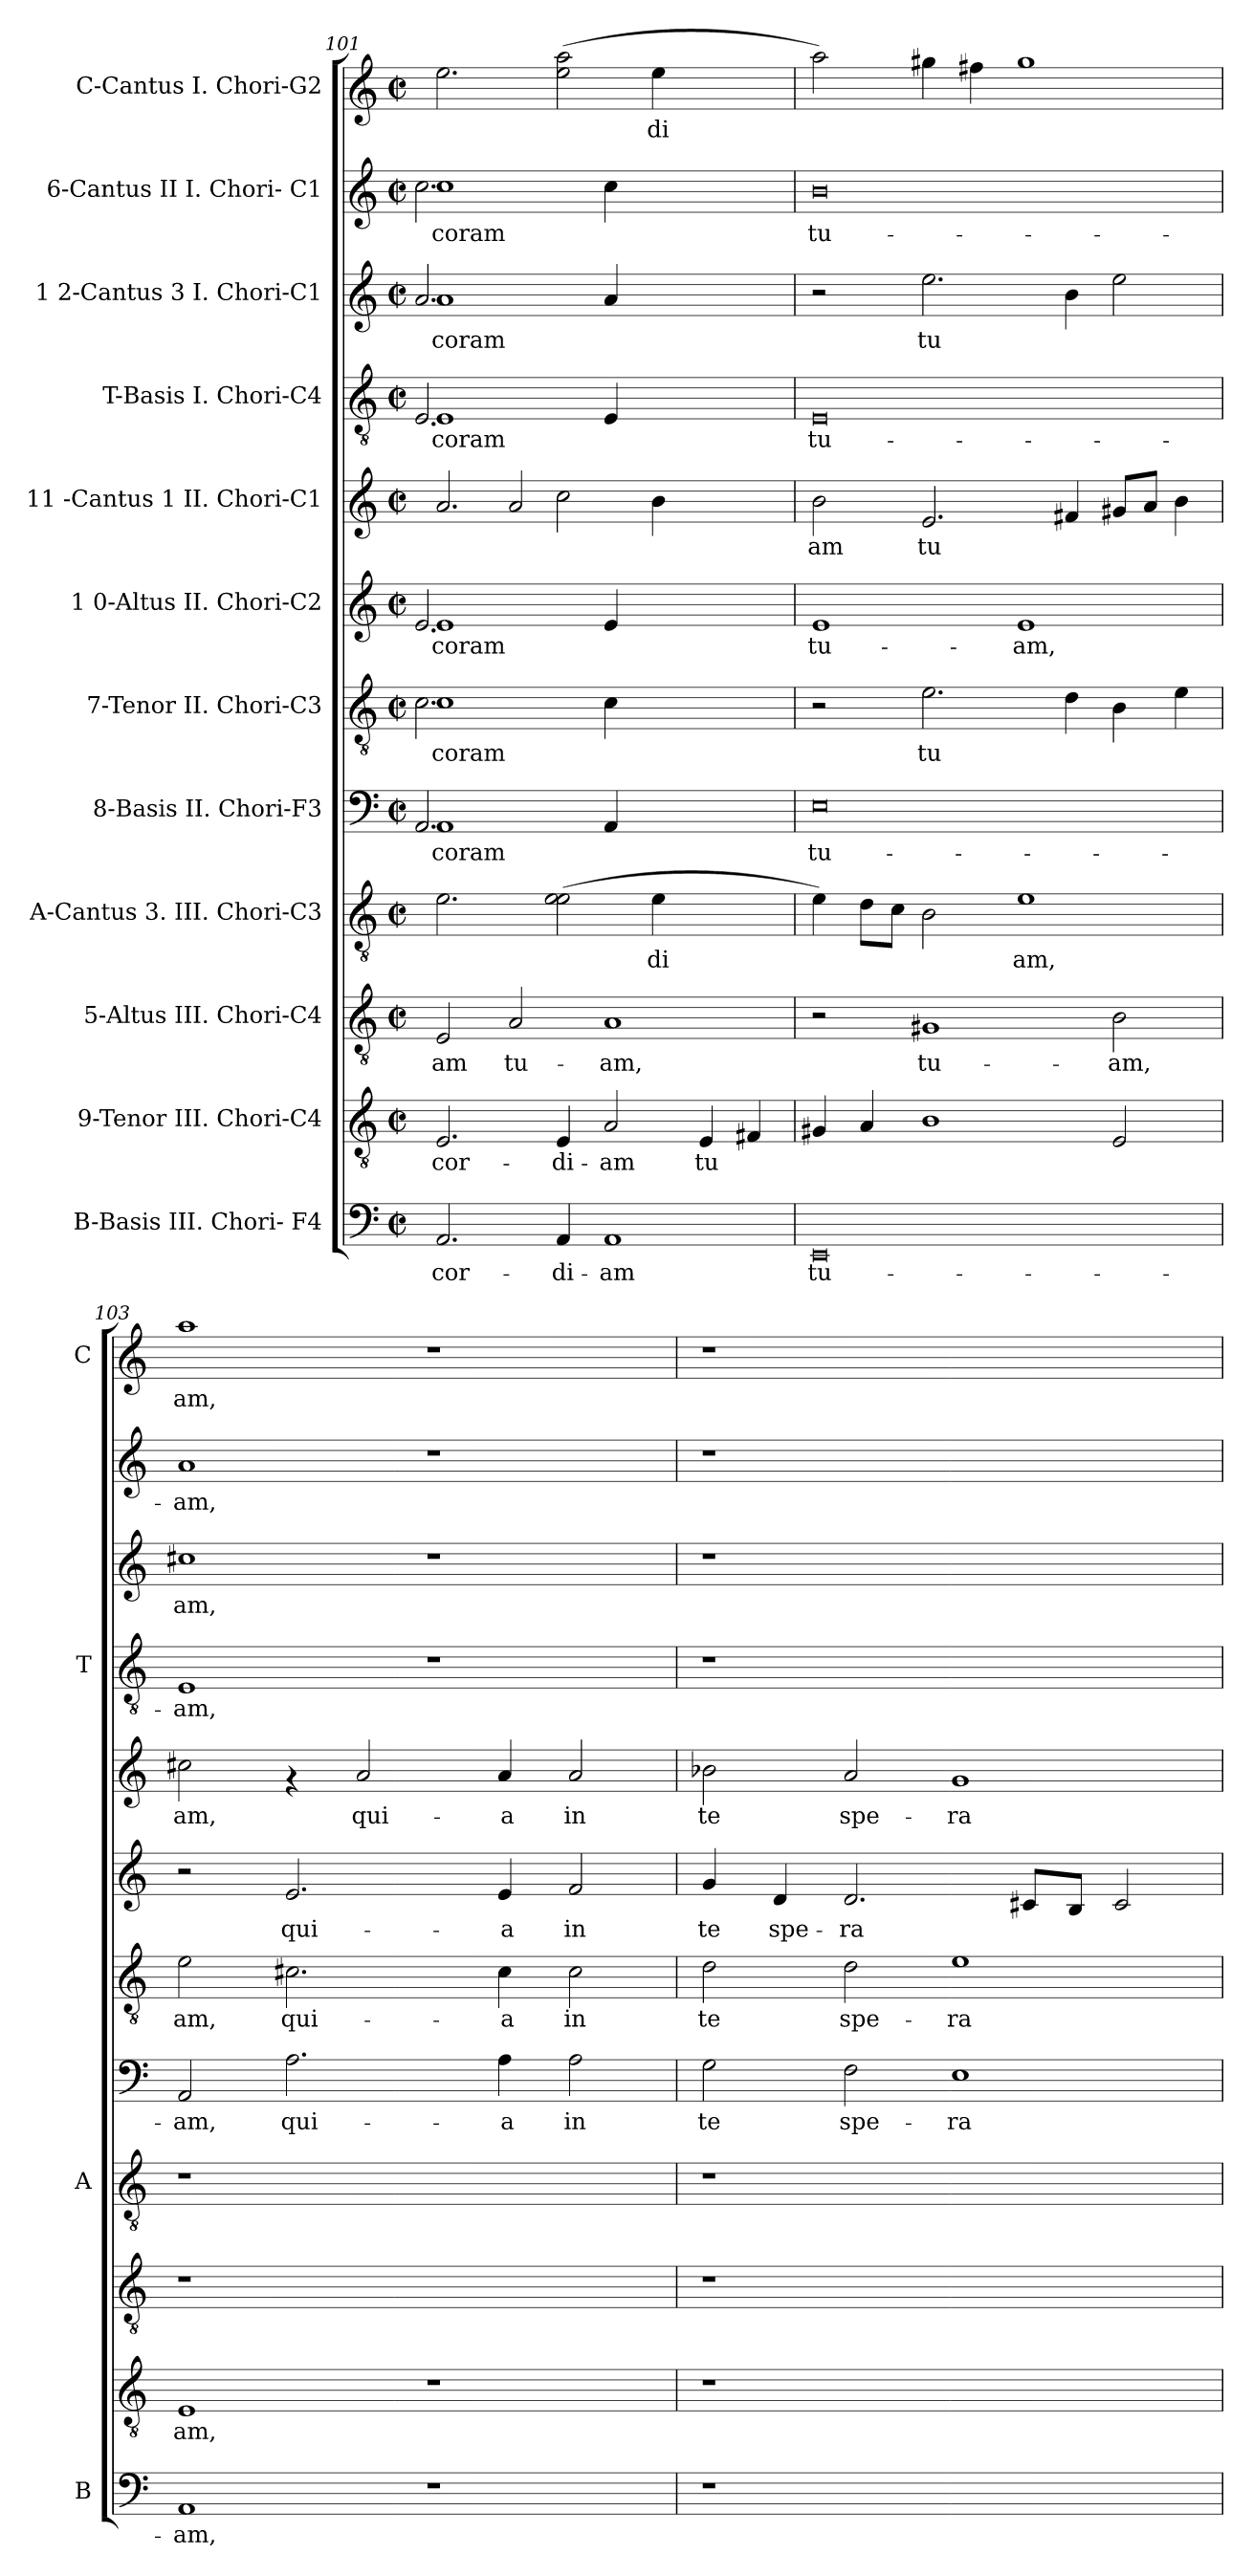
**kern	**text	**kern	**text	**kern	**text	**kern	**text	**kern	**text	**kern	**text	**kern	**text	**kern	**text	**kern	**text	**kern	**text	**kern	**text	**kern	**text
*part12	*part12	*part11	*part11	*part10	*part10	*part9	*part9	*part8	*part8	*part7	*part7	*part6	*part6	*part5	*part5	*part4	*part4	*part3	*part3	*part2	*part2	*part1	*part1
*staff12	*staff12	*staff11	*staff11	*staff10	*staff10	*staff9	*staff9	*staff8	*staff8	*staff7	*staff7	*staff6	*staff6	*staff5	*staff5	*staff4	*staff4	*staff3	*staff3	*staff2	*staff2	*staff1	*staff1
*I"B-Basis  III. Chori- F4	*	*I"9-Tenor  III. Chori-C4	*	*I"5-Altus  III. Chori-C4	*	*I"A-Cantus 3.  III. Chori-C3	*	*I"8-Basis  II. Chori-F3	*	*I"7-Tenor  II. Chori-C3	*	*I"1 0-Altus  II. Chori-C2	*	*I"11 -Cantus 1  II. Chori-C1	*	*I"T-Basis  I. Chori-C4	*	*I"1 2-Cantus 3  I. Chori-C1	*	*I"6-Cantus II  I. Chori- C1	*	*I"C-Cantus  I. Chori-G2	*
*I'B	*	*	*	*	*	*I'A	*	*	*	*	*	*	*	*	*	*I'T	*	*	*	*	*	*I'C	*
*clefF4	*	*clefGv2	*	*clefGv2	*	*clefGv2	*	*clefF4	*	*clefGv2	*	*clefG2	*	*clefG2	*	*clefGv2	*	*clefG2	*	*clefG2	*	*clefG2	*
*k[]	*	*k[]	*	*k[]	*	*k[]	*	*k[]	*	*k[]	*	*k[]	*	*k[]	*	*k[]	*	*k[]	*	*k[]	*	*k[]	*
*C:	*	*C:	*	*C:	*	*C:	*	*C:	*	*C:	*	*C:	*	*C:	*	*C:	*	*C:	*	*C:	*	*C:	*
*M2/2	*	*M2/2	*	*M2/2	*	*M2/2	*	*M2/2	*	*M2/2	*	*M2/2	*	*M2/2	*	*M2/2	*	*M2/2	*	*M2/2	*	*M2/2	*
*met(c|)	*	*met(c|)	*	*met(c|)	*	*met(c|)	*	*met(c|)	*	*met(c|)	*	*met(c|)	*	*met(c|)	*	*met(c|)	*	*met(c|)	*	*met(c|)	*	*met(c|)	*
=101	=101	=101	=101	=101	=101	=101	=101	=101	=101	=101	=101	=101	=101	=101	=101	=101	=101	=101	=101	=101	=101	=101	=101
!	!LO:LY:b:cj	!	!LO:LY:b:cj	!	!LO:LY:b:cj	!	!	!	!LO:LY:b:cj	!	!LO:LY:b:cj	!	!LO:LY:b:cj	!	!	!	!LO:LY:b:cj	!	!LO:LY:b:cj	!	!LO:LY:b:cj	!	!
*	*	*	*	*	*	*	*	*^	*	*^	*	*^	*	*^	*	*^	*	*^	*	*^	*	*	*
2.AA/	-cor-	2.E/	-cor-	2E/	-am	2.e\	.	1AA	2.AA/	-coram-	1c	2.c\	-coram-	1e	2.e/	-coram-	2.a/	2ryy	.	1E	2.E/	-coram-	1a	2.a/	-coram-	1cc	2.cc\	-coram-	2.ee\	.
!	!	!	!	!	!LO:LY:b:cj	!	!	!	!	!	!	!	!	!	!	!	!	!	!	!	!	!	!	!	!	!	!	!	!	!
.	.	.	.	2A/	tu-	.	.	.	.	.	.	.	.	.	.	.	.	2a/	.	.	.	.	.	.	.	.	.	.	.	.
!	!LO:LY:b:cj	!	!LO:LY:b:cj	!	!	!	!	!	!	!	!	!	!	!	!	!	!	!	!	!	!	!	!	!	!	!	!	!	!	!
4AA/	-di-	4E/	-di-	.	.	(>2e\ 2e\	.	.	2.ryy	.	.	2.ryy	.	.	2.ryy	.	2cc\	.	.	.	2.ryy	.	.	2.ryy	.	.	2.ryy	.	(>2ee\ 2aa\	.
!	!LO:LY:b:cj	!	!LO:LY:b:cj	!	!LO:LY:b:cj	!	!	!	!	!LO:LY:b:cj	!	!	!LO:LY:b:cj	!	!	!LO:LY:b:cj	!	!	!	!	!	!LO:LY:b:cj	!	!	!LO:LY:b:cj	!	!	!LO:LY:b:cj	!	!
1AA	-am	2A/	-am	1A	-am,	.	.	4AA/	.	-	4c\	.	-	4e/	.	-	.	2ryy	.	4E/	.	-	4a/	.	-	4cc\	.	-	.	.
!	!	!	!	!	!	!	!LO:LY:b:cj	!	!	!	!	!	!	!	!	!	!	!	!LO:LY:b:cj	!	!	!	!	!	!	!	!	!	!	!LO:LY:b:cj
.	.	.	.	.	.	4e\	-di-	2.ryy	.	.	2.ryy	.	.	2.ryy	.	.	4b\	.	--	2.ryy	.	.	2.ryy	.	.	2.ryy	.	.	4ee\	-di-
!	!	!	!LO:LY:b:cj	!	!	!	!	!	!	!	!	!	!	!	!	!	!	!	!	!	!	!	!	!	!	!	!	!	!	!
.	.	4E/	tu-	.	.	2ryy	.	.	2ryy	.	.	2ryy	.	.	2ryy	.	2ryy	2ryy	.	.	2ryy	.	.	2ryy	.	.	2ryy	.	2ryy	.
!	!	!	!LO:LY:b:cj	!	!	!	!	!	!	!	!	!	!	!	!	!	!	!	!	!	!	!	!	!	!	!	!	!	!	!
.	.	4F#X/	--	.	.	.	.	.	.	.	.	.	.	.	.	.	.	.	.	.	.	.	.	.	.	.	.	.	.	.
*	*	*	*	*	*	*	*	*v	*v	*	*	*	*	*v	*v	*	*v	*v	*	*v	*v	*	*v	*v	*	*v	*v	*	*	*
*	*	*	*	*	*	*	*	*	*	*v	*v	*	*	*	*	*	*	*	*	*	*	*	*	*
=102	=102	=102	=102	=102	=102	=102	=102	=102	=102	=102	=102	=102	=102	=102	=102	=102	=102	=102	=102	=102	=102	=102	=102
!	!LO:LY:b:cj	!	!LO:LY:b:cj	!	!	!	!LO:LY:b:cj	!	!LO:LY:b:cj	!	!	!	!LO:LY:b:cj	!	!LO:LY:b:cj	!	!LO:LY:b:cj	!	!	!	!LO:LY:b:cj	!	!LO:LY:b:cj
0EE	tu-	4G#X/	--	2r	.	4e\)	--	0E	tu-	2r	.	1e	tu-	2b\	-am	0E	tu-	2r	.	0b	tu-	2aa\)	--
!	!	!	!LO:LY:b:cj	!	!	!	!LO:LY:b:cj	!	!	!	!	!	!	!	!	!	!	!	!	!	!	!	!
.	.	4A/	--	.	.	8d\L	--	.	.	.	.	.	.	.	.	.	.	.	.	.	.	.	.
!	!	!	!	!	!	!	!LO:LY:b:cj	!	!	!	!	!	!	!	!	!	!	!	!	!	!	!	!
.	.	.	.	.	.	8c\J	--	.	.	.	.	.	.	.	.	.	.	.	.	.	.	.	.
!	!	!	!LO:LY:b:cj	!	!LO:LY:b:cj	!	!LO:LY:b:cj	!	!	!	!LO:LY:b:cj	!	!	!	!LO:LY:b:cj	!	!	!	!LO:LY:b:cj	!	!	!	!LO:LY:b:cj
.	.	1B	--	1G#X	tu-	2B\	--	.	.	2.e\	tu-	.	.	2.e/	tu-	.	.	2.ee\	tu-	.	.	4gg#X\	--
!	!	!	!	!	!	!	!	!	!	!	!	!	!	!	!	!	!	!	!	!	!	!	!LO:LY:b:cj
.	.	.	.	.	.	.	.	.	.	.	.	.	.	.	.	.	.	.	.	.	.	4ff#X\	--
!	!	!	!	!	!	!	!LO:LY:b:cj	!	!	!	!	!	!LO:LY:b:cj	!	!	!	!	!	!	!	!	!	!LO:LY:b:cj
.	.	.	.	.	.	1e	-am,	.	.	.	.	1e	-am,	.	.	.	.	.	.	.	.	1gg#	--
!	!	!	!	!	!	!	!	!	!	!	!LO:LY:b:cj	!	!	!	!LO:LY:b:cj	!	!	!	!LO:LY:b:cj	!	!	!	!
.	.	.	.	.	.	.	.	.	.	4d\	--	.	.	4f#X/	--	.	.	4b\	--	.	.	.	.
!	!	!	!LO:LY:b:cj	!	!LO:LY:b:cj	!	!	!	!	!	!LO:LY:b:cj	!	!	!	!LO:LY:b:cj	!	!	!	!LO:LY:b:cj	!	!	!	!
.	.	2E/	--	2B\	-am,	.	.	.	.	4B\	--	.	.	8g#X/L	--	.	.	2ee\	--	.	.	.	.
!	!	!	!	!	!	!	!	!	!	!	!	!	!	!	!LO:LY:b:cj	!	!	!	!	!	!	!	!
.	.	.	.	.	.	.	.	.	.	.	.	.	.	8a/J	--	.	.	.	.	.	.	.	.
!	!	!	!	!	!	!	!	!	!	!	!LO:LY:b:cj	!	!	!	!LO:LY:b:cj	!	!	!	!	!	!	!	!
.	.	.	.	.	.	.	.	.	.	4e\	--	.	.	4b\	--	.	.	.	.	.	.	.	.
=103	=103	=103	=103	=103	=103	=103	=103	=103	=103	=103	=103	=103	=103	=103	=103	=103	=103	=103	=103	=103	=103	=103	=103
!	!LO:LY:b:cj	!	!LO:LY:b:cj	!	!	!	!	!	!LO:LY:b:cj	!	!LO:LY:b:cj	!	!	!	!LO:LY:b:cj	!	!LO:LY:b:cj	!	!LO:LY:b:cj	!	!LO:LY:b:cj	!	!LO:LY:b:cj
1AA	-am,	1E	-am,	1r	.	1r	.	2AA/	-am,	2e\	-am,	2r	.	2cc#X\	-am,	1E	-am,	1cc#X	-am,	1a	-am,	1aa	-am,
!	!	!	!	!	!	!	!	!	!LO:LY:b:cj	!	!LO:LY:b:cj	!	!LO:LY:b:cj	!	!	!	!	!	!	!	!	!	!
.	.	.	.	.	.	.	.	2.A\	qui-	2.c#X\	qui-	2.e/	qui-	4rf	.	.	.	.	.	.	.	.	.
!	!	!	!	!	!	!	!	!	!	!	!	!	!	!	!LO:LY:b:cj	!	!	!	!	!	!	!	!
.	.	.	.	.	.	.	.	.	.	.	.	.	.	2a/	qui-	.	.	.	.	.	.	.	.
1r	.	1r	.	1ryy	.	1ryy	.	.	.	.	.	.	.	.	.	1r	.	1r	.	1r	.	1r	.
!	!	!	!	!	!	!	!	!	!LO:LY:b:cj	!	!LO:LY:b:cj	!	!LO:LY:b:cj	!	!LO:LY:b:cj	!	!	!	!	!	!	!	!
.	.	.	.	.	.	.	.	4A\	-a	4c#\	-a	4e/	-a	4a/	-a	.	.	.	.	.	.	.	.
!	!	!	!	!	!	!	!	!	!LO:LY:b:cj	!	!LO:LY:b:cj	!	!LO:LY:b:cj	!	!LO:LY:b:cj	!	!	!	!	!	!	!	!
.	.	.	.	.	.	.	.	2A\	in	2c#\	in	2f/	in	2a/	in	.	.	.	.	.	.	.	.
=104	=104	=104	=104	=104	=104	=104	=104	=104	=104	=104	=104	=104	=104	=104	=104	=104	=104	=104	=104	=104	=104	=104	=104
!	!	!	!	!	!	!	!	!	!LO:LY:b:cj	!	!LO:LY:b:cj	!	!LO:LY:b:cj	!	!LO:LY:b:cj	!	!	!	!	!	!	!	!
1r	.	1r	.	1r	.	1r	.	2G\	te	2d\	te	4g/	te	2b-X\	te	1r	.	1r	.	1r	.	1r	.
!	!	!	!	!	!	!	!	!	!	!	!	!	!LO:LY:b:cj	!	!	!	!	!	!	!	!	!	!
.	.	.	.	.	.	.	.	.	.	.	.	4d/	spe-	.	.	.	.	.	.	.	.	.	.
!	!	!	!	!	!	!	!	!	!LO:LY:b:cj	!	!LO:LY:b:cj	!	!LO:LY:b:cj	!	!LO:LY:b:cj	!	!	!	!	!	!	!	!
.	.	.	.	.	.	.	.	2F\	spe-	2d\	spe-	2.d/	-ra-	2a/	spe-	.	.	.	.	.	.	.	.
!	!	!	!	!	!	!	!	!	!LO:LY:b:cj	!	!LO:LY:b:cj	!	!	!	!LO:LY:b:cj	!	!	!	!	!	!	!	!
1ryy	.	1ryy	.	1ryy	.	1ryy	.	1E	-ra-	1e	-ra-	.	.	1g	-ra-	1ryy	.	1ryy	.	1ryy	.	1ryy	.
!	!	!	!	!	!	!	!	!	!	!	!	!	!LO:LY:b:cj	!	!	!	!	!	!	!	!	!	!
.	.	.	.	.	.	.	.	.	.	.	.	8c#X/L	--	.	.	.	.	.	.	.	.	.	.
!	!	!	!	!	!	!	!	!	!	!	!	!	!LO:LY:b:cj	!	!	!	!	!	!	!	!	!	!
.	.	.	.	.	.	.	.	.	.	.	.	8B/J	--	.	.	.	.	.	.	.	.	.	.
!	!	!	!	!	!	!	!	!	!	!	!	!	!LO:LY:b:cj	!	!	!	!	!	!	!	!	!	!
.	.	.	.	.	.	.	.	.	.	.	.	2c#/	--	.	.	.	.	.	.	.	.	.	.
=	=	=	=	=	=	=	=	=	=	=	=	=	=	=	=	=	=	=	=	=	=	=	=
*-	*-	*-	*-	*-	*-	*-	*-	*-	*-	*-	*-	*-	*-	*-	*-	*-	*-	*-	*-	*-	*-	*-	*-
